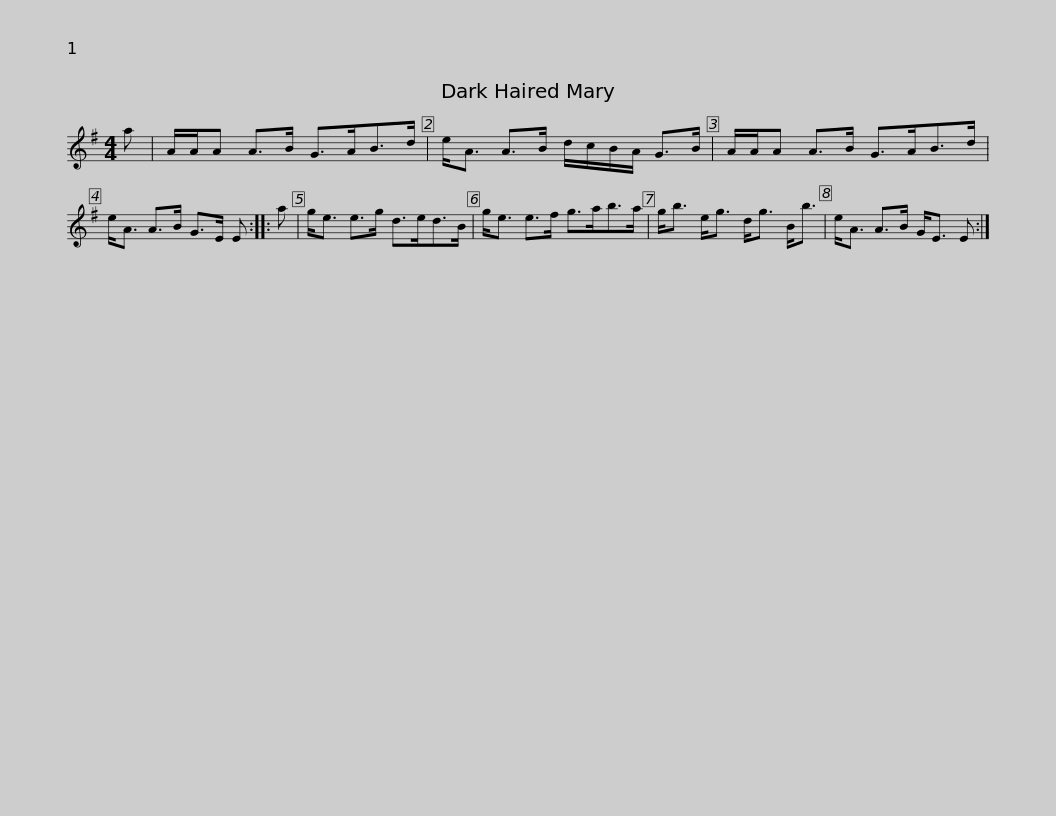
X:1
L:1/8
M:4/4
I:linebreak $
K:G
V:1 treble
V:1
 a | A/A/A A>B G>AB>d | e<A A>B d/c/B/A/ G>B | A/A/A A>B G>AB>d | e<A A>B G>E E :: %5
 a |$ g<e e>g d>ed>B | g<e e>f g>ab>a | g<b e<g d<g B<b | e<A A>B G<E E :| %10
